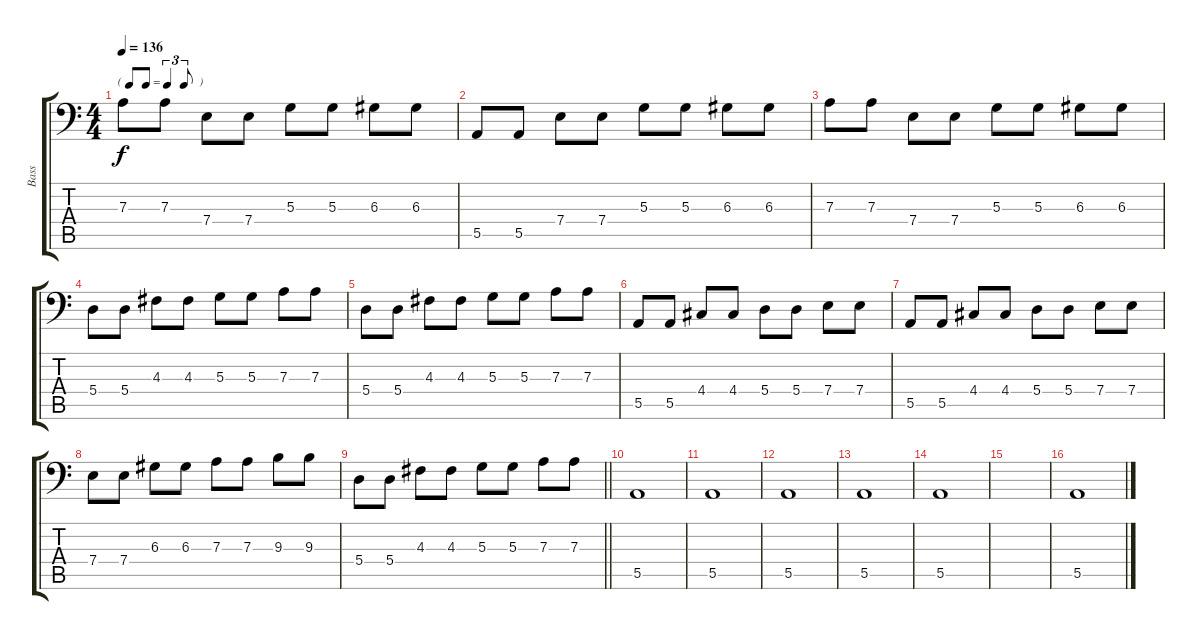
\track ("Bass" "Bass") {instrument electricbassfinger}
\staff {score tabs}
\tuning (C3 G2 D2 A1 E1 B0) {hide}
\ts (4 4)
\tf triplet8th
\tempo 136
\clef f4
\ks c
7.3.8{dy f} 7.3.8 7.4.8 7.4.8 5.3.8 5.3.8 6.3.8 6.3.8 |
5.5.8 5.5.8 7.4.8 7.4.8 5.3.8 5.3.8 6.3.8 6.3.8 |
7.3.8 7.3.8 7.4.8 7.4.8 5.3.8 5.3.8 6.3.8 6.3.8 |
5.4.8 5.4.8 4.3.8 4.3.8 5.3.8 5.3.8 7.3.8 7.3.8 |
5.4.8 5.4.8 4.3.8 4.3.8 5.3.8 5.3.8 7.3.8 7.3.8 |
5.5.8 5.5.8 4.4.8 4.4.8 5.4.8 5.4.8 7.4.8 7.4.8 |
5.5.8 5.5.8 4.4.8 4.4.8 5.4.8 5.4.8 7.4.8 7.4.8 |
7.4.8 7.4.8 6.3.8 6.3.8 7.3.8 7.3.8 9.3.8 9.3.8 |
\barLineRight lightlight
5.4.8 5.4.8 4.3.8 4.3.8 5.3.8 5.3.8 7.3.8 7.3.8 |
5.5.1 |
5.5.1 |
5.5.1 |
5.5.1 |
5.5.1 |
|
5.5.1
